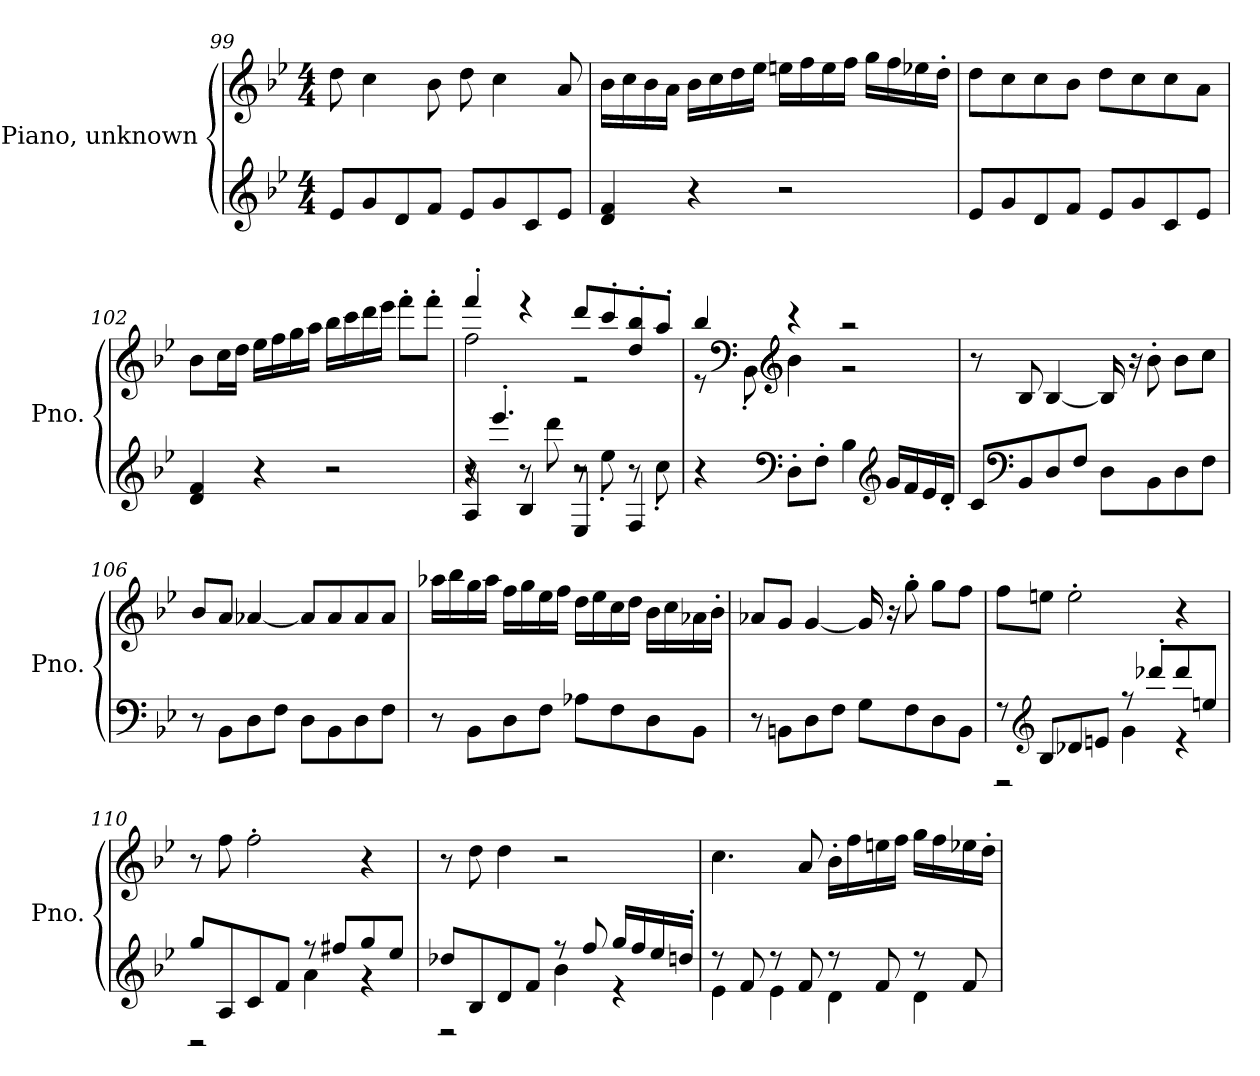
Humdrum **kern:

**kern	**kern
*part1	*part1
*staff2	*staff1
*I"Piano, unknown	*
*I'Pno.	*
*clefG2	*clefG2
*k[b-e-]	*k[b-e-]
*M4/4	*M4/4
=99	=99
8e-/L	8dd\
8g/	4cc\
8d/	.
8f/J	8b-\
8e-/L	8dd\
8g/	4cc\
8c/	.
8e-/J	8a/
=100	=100
4d/ 4f/	16b-\LL
.	16cc\
.	16b-\
.	16a\JJ
4r	16b-\LL
.	16cc\
.	16dd\
.	16ee-\JJ
2r	16een\LL
.	16ff\
.	16ee\
.	16ff\JJ
.	16gg\LL
.	16ff\
.	16ee-X\
.	16dd'\JJ
!!LO:LB:g=z
=101	=101
8e-/L	8dd\L
8g/	8cc\
8d/	8cc\
8f/J	8b-\J
8e-/L	8dd\L
8g/	8cc\
8c/	8cc\
8e-/J	8a\J
=102	=102
4d/ 4f/	8b-\L
.	16cc\L
.	16dd\JJ
4r	16ee-\LL
.	16ff\
.	16gg\
.	16aa\JJ
2r	16bb-\LL
.	16ccc\
.	16ddd\
.	16eee-\JJ
.	8fff'\L
.	8fff'\J
=103	=103
*^	*^
*	*^	*	*
8r	4r	4A/	4fff'/	2ff\
4.eee-'/	.	.	.	.
.	8r	4B-/	4r	.
.	8ddd\	.	.	.
2r	8r	4E-/	8ddd/L	2r
.	8ee-'\	.	8ccc'/	.
.	8r	4F/	8dd/' 8bb-/'	.
.	8cc'\	.	8aa'/J	.
*v	*v	*v	*	*
!!LO:LB:g=z	!!
=104	=104	=104
4r	4bb-/	8r
*	*clefF4	*
.	.	8BB-'\
*clefF4	*clefG2	*
8D'\L	4r	4b-\
8F'\J	.	.
4B-\	2r	2r
*clefG2	*	*
16g/LL	.	.
16f/	.	.
16e-/	.	.
16d'/JJ	.	.
*	*v	*v
=105	=105
8c/L	8r
*clefF4	*
8BB-/	8B-/
8D/	[4B-/
8F/J	.
8D\L	16B-/]
.	16r
8BB-\	8b-'\
8D\	8b-\L
8F\J	8cc\J
=106	=106
8r	8b-/L
8BB-\L	8a/J
8D\	[4a-X/
8F\J	.
8D\L	8a-/L]
8BB-\	8a-/
8D\	8a-/
8F\J	8a-/J
!!LO:LB:g=z
=107	=107
8r	16aa-X\LL
.	16bb-\
8BB-\L	16gg\
.	16aa-\JJ
8D\	16ff\LL
.	16gg\
8F\J	16ee-\
.	16ff\JJ
8A-X\L	16dd\LL
.	16ee-\
8F\	16cc\
.	16dd\JJ
8D\	16b-\LL
.	16cc\
8BB-\J	16a-X\
.	16b-'\JJ
=108	=108
8r	8a-X/L
8BBn\L	8g/J
8D\	[4g/
8F\J	.
8G\L	16g/]
.	16r
8F\	8gg'\
8D\	8gg\L
8BB\J	8ff\J
=109	=109
*^	*
8r	2r	8ff\L
*clefG2	*	*
8B-/L	.	8een\J
8d-X/	.	2ee'\
8en/J	.	.
8r	4g\	.
8ddd-X'/L	.	.
8ddd-/	4r	4r
8een/J	.	.
!!LO:PB:g=z
=110	=110	=110
8gg/L	2r	8r
8A/	.	8ff\
8c/	.	2ff'\
8f/J	.	.
8r	4a\	.
8ff#X/L	.	.
8gg/	4r	4r
8ee-/J	.	.
=111	=111	=111
8dd-X/L	2r	8r
8B-/	.	8dd\
8d/	.	4dd\
8f/J	.	.
8r	4b-\	2r
8ff/	.	.
16gg/LL	4r	.
16ff/	.	.
16ee-/	.	.
16ddn'/JJ	.	.
=112	=112	=112
8r	4e-\	4.cc\
8f/	.	.
8r	4e-\	.
8f/	.	8a/
8r	4d\	16b-'\LL
.	.	16ff\
8f/	.	16een\
.	.	16ff\JJ
8r	4d\	16gg\LL
.	.	16ff\
8f/	.	16ee-X\
.	.	16dd'\JJ
*v	*v	*
=	=
*-	*-
